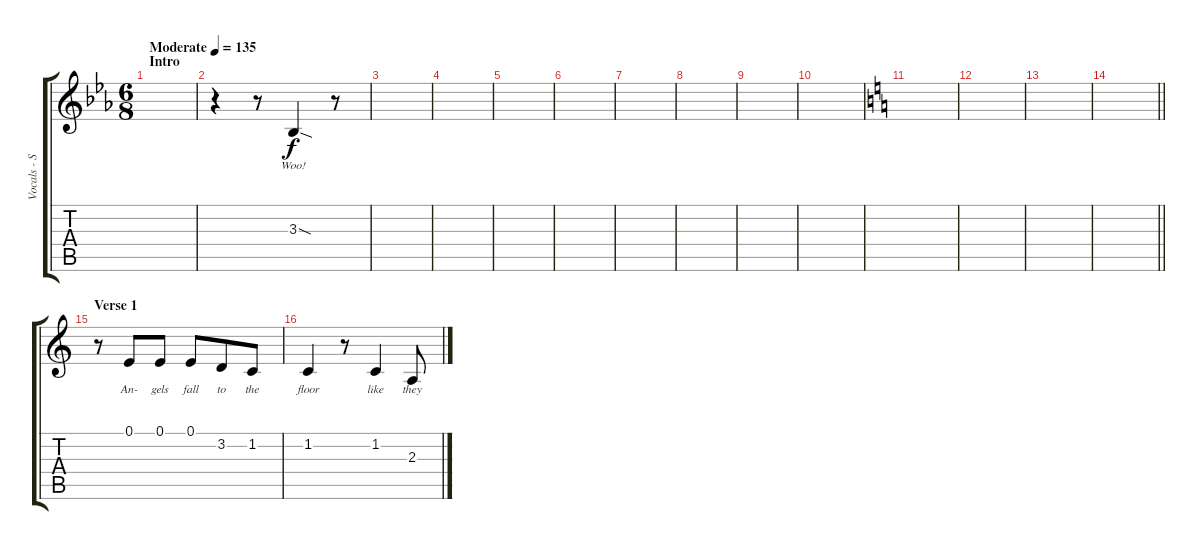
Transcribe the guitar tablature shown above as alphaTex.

\track ("Vocals - Simon Neil" "Vocals - S") {instrument altosax}
\staff {score tabs}
\tuning (E4 B3 G3 D3 A2 E2) {hide}
\ts (6 8)
\section ("" "Intro")
\tempo (135 "Moderate")
\clef g2
\ks cminor
|
r.4 r.8 3.3{sod}.4{lyrics (0 "Woo!") lyrics (1 "") lyrics (2 "") lyrics (3 "") lyrics (4 "")} r.8 |
|
|
|
|
|
|
|
|
\ks c
|
|
|
\barLineRight lightlight
|
\section ("" "Verse 1")
r.8 0.1.8{lyrics (0 "An-") lyrics (1 "") lyrics (2 "") lyrics (3 "") lyrics (4 "")} 0.1.8{lyrics (0 "gels") lyrics (1 "") lyrics (2 "") lyrics (3 "") lyrics (4 "")} 0.1.8{lyrics (0 "fall") lyrics (1 "") lyrics (2 "") lyrics (3 "") lyrics (4 "")} 3.2.8{lyrics (0 "to") lyrics (1 "") lyrics (2 "") lyrics (3 "") lyrics (4 "")} 1.2.8{lyrics (0 "the") lyrics (1 "") lyrics (2 "") lyrics (3 "") lyrics (4 "")} |
1.2.4{lyrics (0 "floor") lyrics (1 "") lyrics (2 "") lyrics (3 "") lyrics (4 "")} r.8 1.2.4{lyrics (0 "like") lyrics (1 "") lyrics (2 "") lyrics (3 "") lyrics (4 "")} 2.3.8{lyrics (0 "they") lyrics (1 "") lyrics (2 "") lyrics (3 "") lyrics (4 "")}
